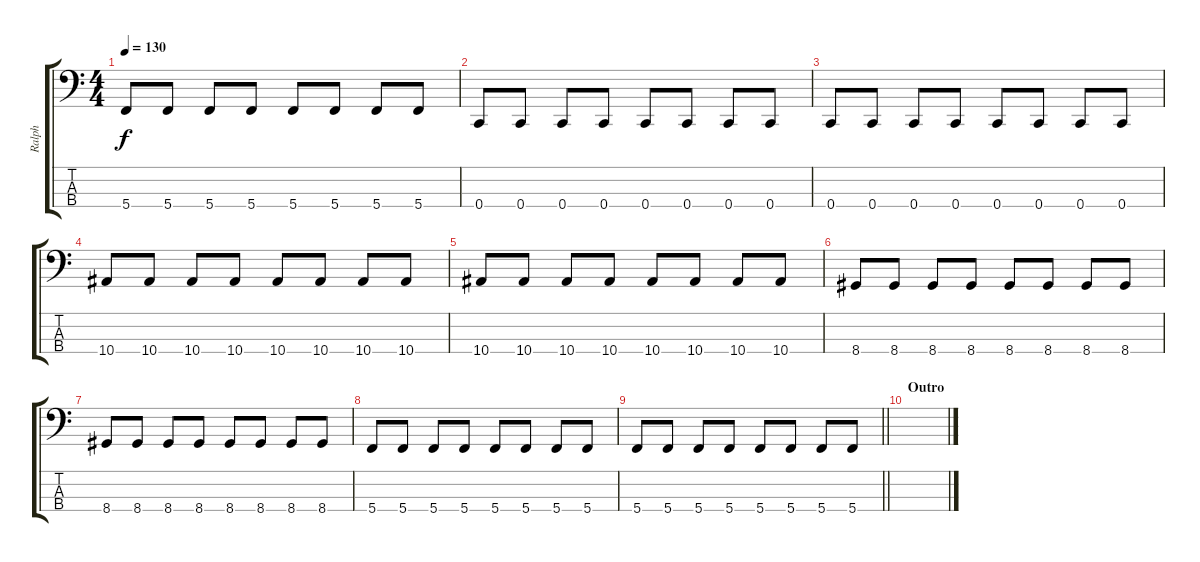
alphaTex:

\track ("Ralph" "Ralph") {instrument electricbasspick}
\staff {score tabs}
\tuning (F2 C2 G1 C1) {hide}
\ts (4 4)
\tempo 130
\clef f4
\ks c
5.4.8{dy f} 5.4.8 5.4.8 5.4.8 5.4.8 5.4.8 5.4.8 5.4.8 |
0.4.8 0.4.8 0.4.8 0.4.8 0.4.8 0.4.8 0.4.8 0.4.8 |
0.4.8 0.4.8 0.4.8 0.4.8 0.4.8 0.4.8 0.4.8 0.4.8 |
10.4.8 10.4.8 10.4.8 10.4.8 10.4.8 10.4.8 10.4.8 10.4.8 |
10.4.8 10.4.8 10.4.8 10.4.8 10.4.8 10.4.8 10.4.8 10.4.8 |
8.4.8 8.4.8 8.4.8 8.4.8 8.4.8 8.4.8 8.4.8 8.4.8 |
8.4.8 8.4.8 8.4.8 8.4.8 8.4.8 8.4.8 8.4.8 8.4.8 |
5.4.8 5.4.8 5.4.8 5.4.8 5.4.8 5.4.8 5.4.8 5.4.8 |
\barLineRight lightlight
5.4.8 5.4.8 5.4.8 5.4.8 5.4.8 5.4.8 5.4.8 5.4.8 |
\section ("" "Outro")
